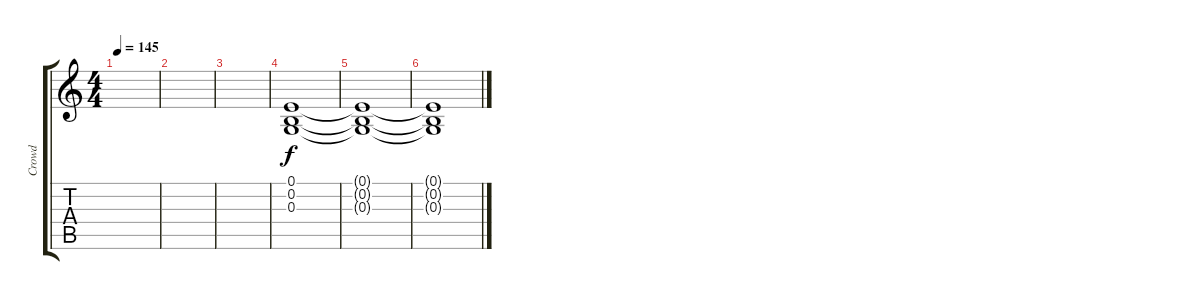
\track ("Crowd" "Crowd") {instrument applause}
\staff {score tabs}
\tuning (E4 B3 G3 D3 A2 E2) {hide}
\ts (4 4)
\tempo 145
\clef g2
\ks c
|
|
|
(0.1 0.2 0.3).1{volume 6 instrument applause} |
(0.1{t} 0.2{t} 0.3{t}).1 |
(0.1{t} 0.2{t} 0.3{t}).1
